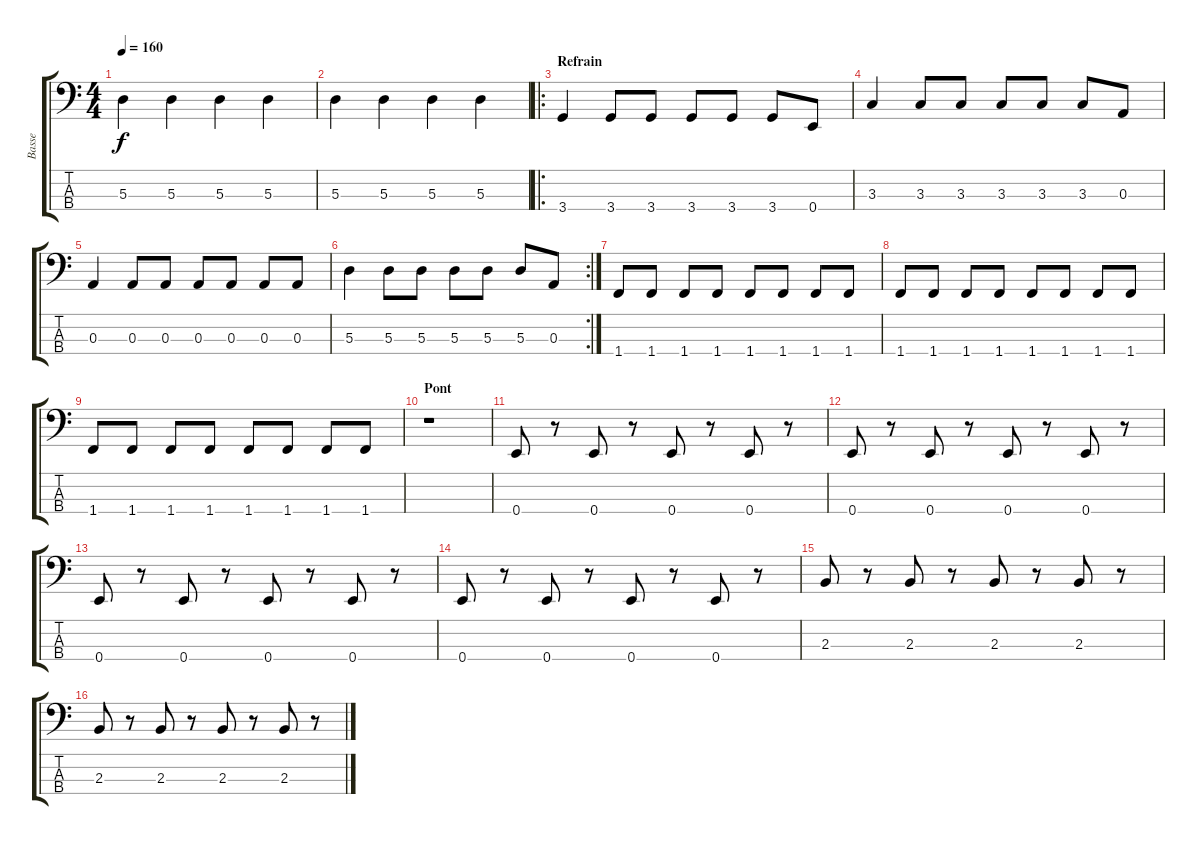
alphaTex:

\track ("Basse" "Basse") {instrument slapbass1}
\staff {score tabs}
\tuning (G2 D2 A1 E1) {hide}
\ts (4 4)
\tempo 160
\clef f4
\ks c
5.3.4{dy f} 5.3.4 5.3.4 5.3.4 |
5.3.4 5.3.4 5.3.4 5.3.4 |
\ro
\section ("" "Refrain")
3.4.4 3.4.8 3.4.8 3.4.8 3.4.8 3.4.8 0.4.8 |
3.3.4 3.3.8 3.3.8 3.3.8 3.3.8 3.3.8 0.3.8 |
0.3.4 0.3.8 0.3.8 0.3.8 0.3.8 0.3.8 0.3.8 |
\rc 2
5.3.4 5.3.8 5.3.8 5.3.8 5.3.8 5.3.8 0.3.8 |
1.4.8 1.4.8 1.4.8 1.4.8 1.4.8 1.4.8 1.4.8 1.4.8 |
1.4.8 1.4.8 1.4.8 1.4.8 1.4.8 1.4.8 1.4.8 1.4.8 |
1.4.8 1.4.8 1.4.8 1.4.8 1.4.8 1.4.8 1.4.8 1.4.8 |
\section ("" "Pont")
r.1 |
0.4.8 r.8 0.4.8 r.8 0.4.8 r.8 0.4.8 r.8 |
0.4.8 r.8 0.4.8 r.8 0.4.8 r.8 0.4.8 r.8 |
0.4.8 r.8 0.4.8 r.8 0.4.8 r.8 0.4.8 r.8 |
0.4.8 r.8 0.4.8 r.8 0.4.8 r.8 0.4.8 r.8 |
2.3.8 r.8 2.3.8 r.8 2.3.8 r.8 2.3.8 r.8 |
2.3.8 r.8 2.3.8 r.8 2.3.8 r.8 2.3.8 r.8
